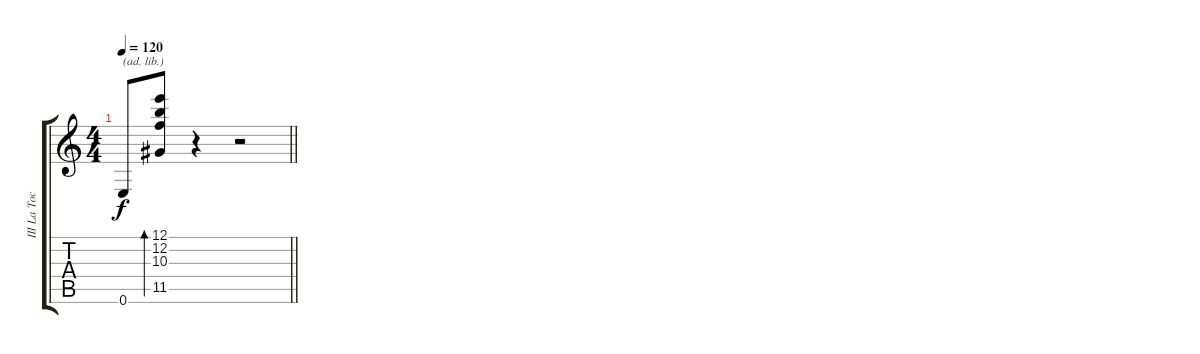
\track ("III La Toccata De Pasquini  Allegro viva" "III La Toc") {instrument acousticguitarnylon}
\staff {score tabs}
\tuning (E4 B3 G3 D3 A2 E2) {hide}
\ts (4 4)
\tempo 120
\clef g2
\barLineRight lightlight
\ks c
0.6.8{txt "(ad. lib.)" dy f} (12.1 12.2 10.3 11.5).8{bd 60} r.4 r.2
